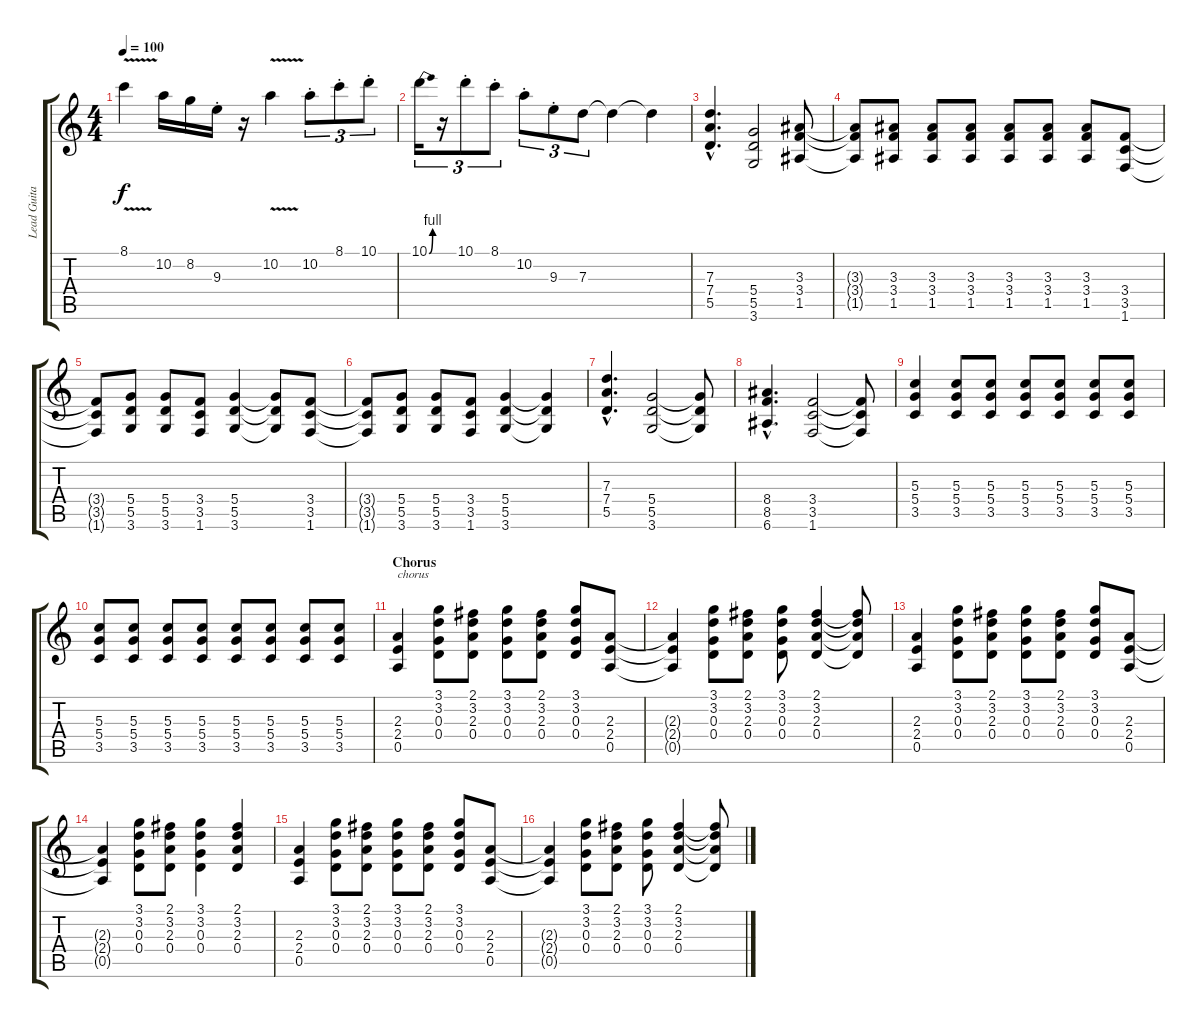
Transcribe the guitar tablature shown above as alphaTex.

\track ("Lead Guitar" "Lead Guita") {instrument overdrivenguitar}
\staff {score tabs}
\tuning (E4 B3 G3 D3 A2 E2) {hide}
\ts (4 4)
\tempo 100
\clef g2
\ks c
8.1{v}.4{dy f} 10.2.16 8.2.16 9.3{st}.16 r.16 10.2{v}.4 10.2{st}.8{tu (3 2)} 8.1{st}.8{tu (3 2)} 10.1{st}.8{tu (3 2)} |
10.1{be (bend 0 0 60 4)}.16{tu (3 2)} r.16{tu (3 2)} 10.1{st}.8{tu (3 2)} 8.1{st}.8{tu (3 2)} 10.2{st}.8{tu (3 2)} 9.3{st}.8{tu (3 2)} 7.3.8{tu (3 2)} 7.3{t}.4 7.3{t}.4 |
(7.3{hac} 7.4{hac} 5.5{hac}).4{d} (5.4 5.5 3.6).2 (3.3 3.4 1.5).8 |
(3.3{t} 3.4{t} 1.5{t}).8 (3.3 3.4 1.5).8 (3.3 3.4 1.5).8 (3.3 3.4 1.5).8 (3.3 3.4 1.5).8 (3.3 3.4 1.5).8 (3.3 3.4 1.5).8 (3.4 3.5 1.6).8 |
(3.4{t} 3.5{t} 1.6{t}).8 (5.4 5.5 3.6).8 (5.4 5.5 3.6).8 (3.4 3.5 1.6).8 (5.4 5.5 3.6).4 (5.4{t} 5.5{t} 3.6{t}).8 (3.4 3.5 1.6).8 |
(3.4{t} 3.5{t} 1.6{t}).8 (5.4 5.5 3.6).8 (5.4 5.5 3.6).8 (3.4 3.5 1.6).8 (5.4 5.5 3.6).4 (5.4{t} 5.5{t} 3.6{t}).4 |
(7.3{hac} 7.4{hac} 5.5{hac}).4{d} (5.4 5.5 3.6).2 (5.4{t} 5.5{t} 3.6{t}).8 |
(8.4{hac} 8.5{hac} 6.6{hac}).4{d} (3.4 3.5 1.6).2 (3.4{t} 3.5{t} 1.6{t}).8 |
(5.3 5.4 3.5).4 (5.3 5.4 3.5).8 (5.3 5.4 3.5).8 (5.3 5.4 3.5).8 (5.3 5.4 3.5).8 (5.3 5.4 3.5).8 (5.3 5.4 3.5).8 |
(5.3 5.4 3.5).8 (5.3 5.4 3.5).8 (5.3 5.4 3.5).8 (5.3 5.4 3.5).8 (5.3 5.4 3.5).8 (5.3 5.4 3.5).8 (5.3 5.4 3.5).8 (5.3 5.4 3.5).8 |
\section ("" "Chorus")
(2.3 2.4 0.5).4{txt "chorus"} (3.1 3.2 0.3 0.4).8 (2.1 3.2 2.3 0.4).8 (3.1 3.2 0.3 0.4).8 (2.1 3.2 2.3 0.4).8 (3.1 3.2 0.3 0.4).8 (2.3 2.4 0.5).8 |
(2.3{t} 2.4{t} 0.5{t}).4 (3.1 3.2 0.3 0.4).8 (2.1 3.2 2.3 0.4).8 (3.1 3.2 0.3 0.4).8 (2.1 3.2 2.3 0.4).4 (2.1{t} 3.2{t} 2.3{t} 0.4{t}).8 |
(2.3 2.4 0.5).4 (3.1 3.2 0.3 0.4).8 (2.1 3.2 2.3 0.4).8 (3.1 3.2 0.3 0.4).8 (2.1 3.2 2.3 0.4).8 (3.1 3.2 0.3 0.4).8 (2.3 2.4 0.5).8 |
(2.3{t} 2.4{t} 0.5{t}).4 (3.1 3.2 0.3 0.4).8 (2.1 3.2 2.3 0.4).8 (3.1 3.2 0.3 0.4).4 (2.1 3.2 2.3 0.4).4 |
(2.3 2.4 0.5).4 (3.1 3.2 0.3 0.4).8 (2.1 3.2 2.3 0.4).8 (3.1 3.2 0.3 0.4).8 (2.1 3.2 2.3 0.4).8 (3.1 3.2 0.3 0.4).8 (2.3 2.4 0.5).8 |
(2.3{t} 2.4{t} 0.5{t}).4 (3.1 3.2 0.3 0.4).8 (2.1 3.2 2.3 0.4).8 (3.1 3.2 0.3 0.4).8 (2.1 3.2 2.3 0.4).4 (2.1{t} 3.2{t} 2.3{t} 0.4{t}).8
